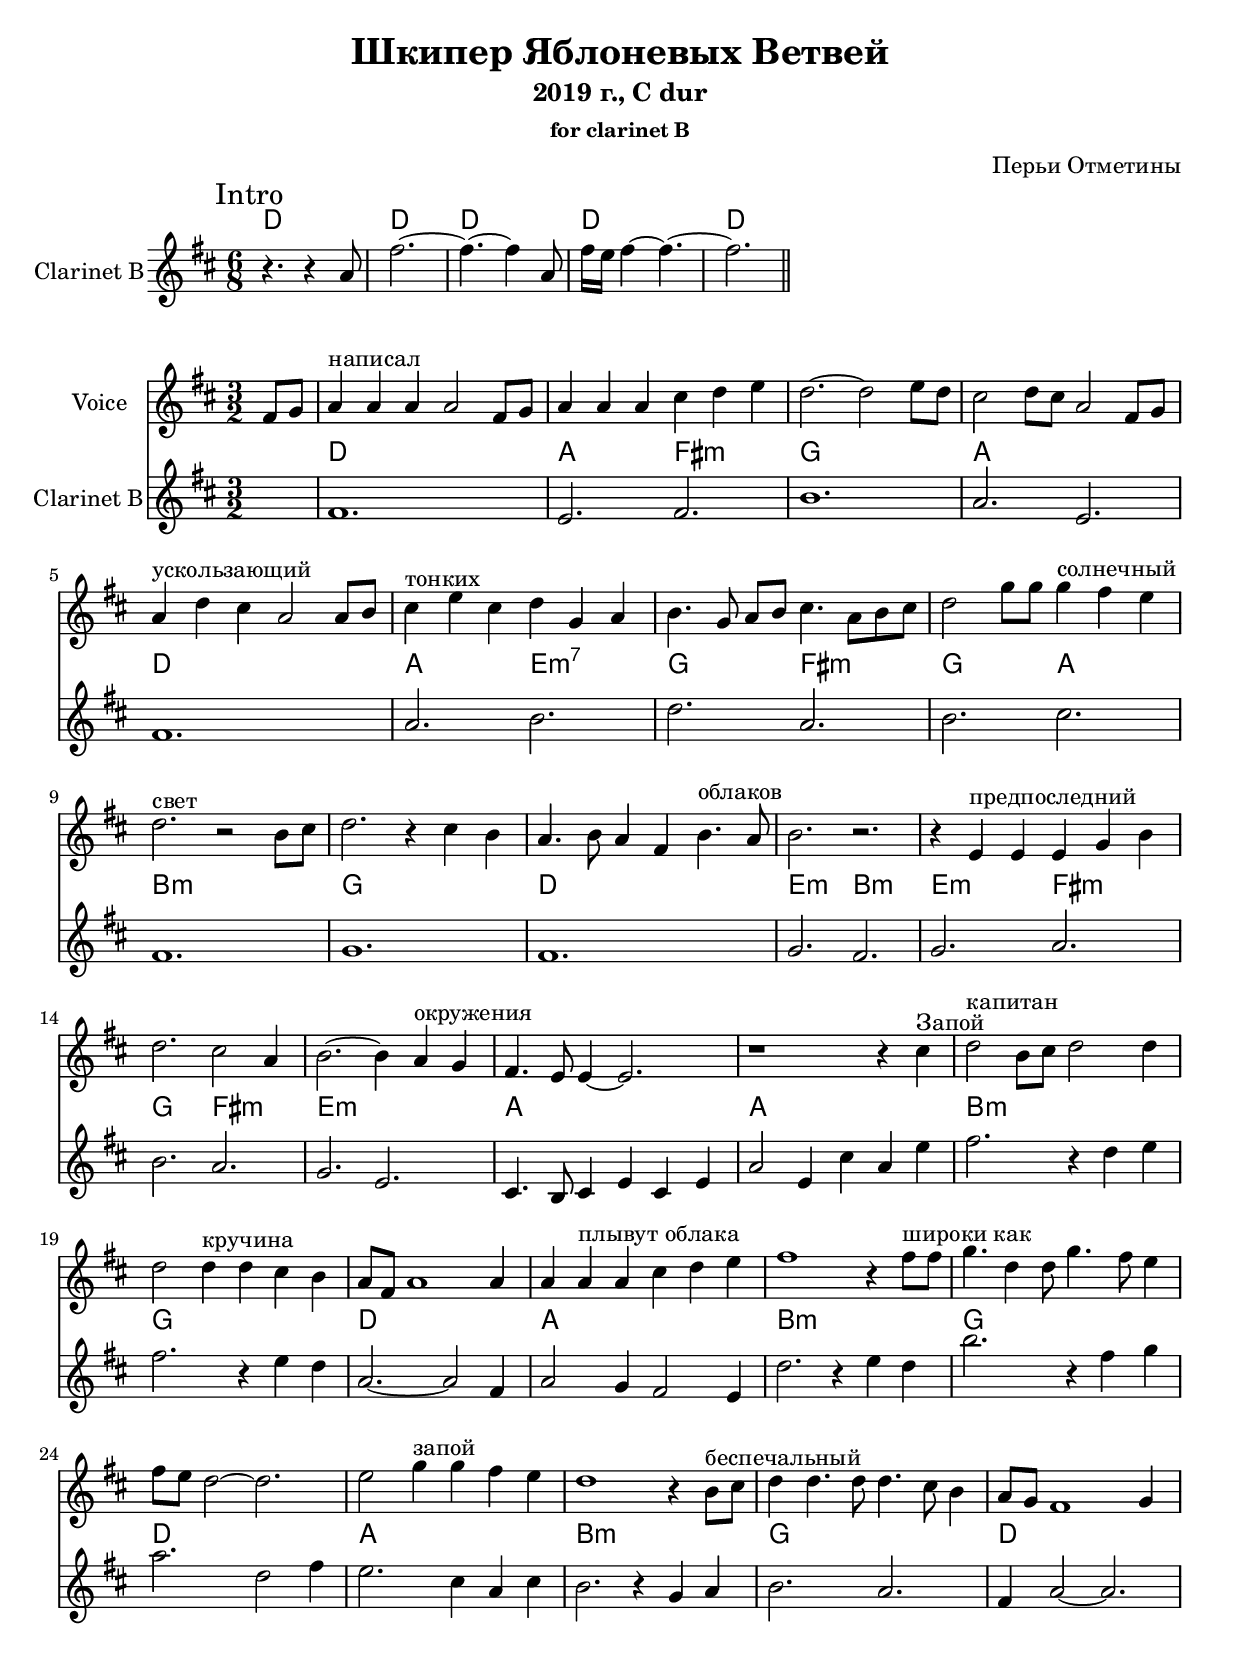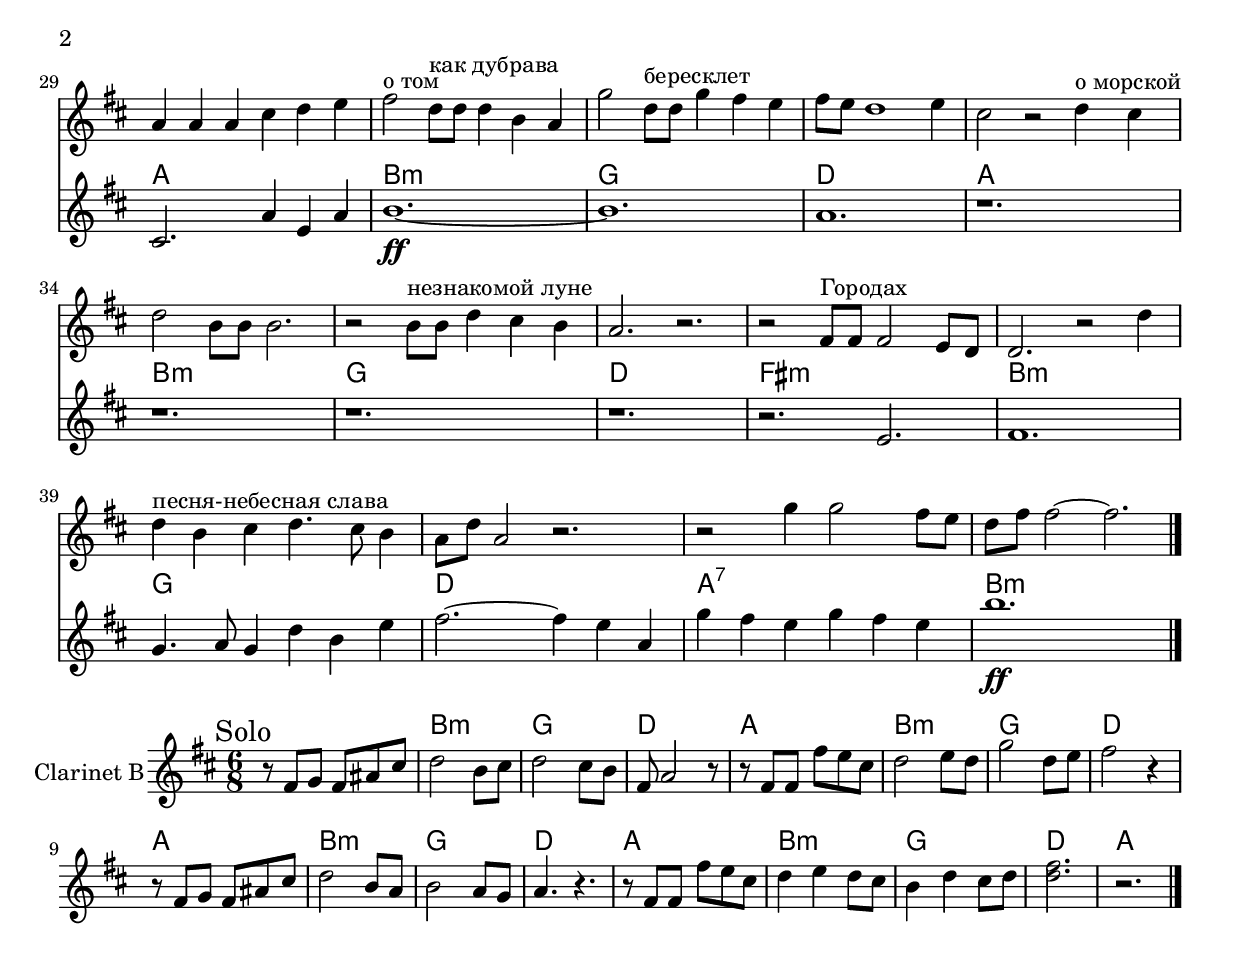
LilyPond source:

\version "2.14.2"

\header{
	title="Шкипер Яблоневых Ветвей"
	composer = "Перьи Отметины"
	subsubtitle = "for clarinet B"
	subtitle = "2019 г., C dur"
}
\paper {
  #(set-paper-size "a4")
  bottom-margin = 20\mm
}


﻿Harmony = \chordmode{
	\partial 4{s4}
	bes1. | f2. d:m | es1. | 
	f1. | bes1. | f2. c:m7 | es2. d:m |
	es2. f | g1.:m | es1. | bes1. |
	c2.:m g:m | c2.:m d2.:m | es2. d:m | c1.:m |
	
	f1. f1. 
	g1.:m | es1. | bes | f |
	g1.:m | es1. | bes | f |
	g1.:m | es1. | bes | f |
	g1.:m | es1. | bes | f |
	g1.:m | es1. | bes | d:m |
	g1.:m | es1. | bes | f:7 |
	
	g1.:m
}

Voice = {
	\time 3/2 \key bes \major
	\partial 4{d'8 es' |}
	
	\relative c'{f4^"написал" f f f2 d8 es | f4 f f a bes c |}
	\relative c''{bes2.~bes2 c8 bes | a2 bes8 a f2 d8 es | f4^"ускользающий" bes a f2 f8 g |}
	\relative c''{a4^"тонких" c a bes es, f | g4. es8 f g a4. f8 g a | bes2 es8 es es4^"солнечный" d c |}
	\relative c''{bes2.^"свет" r2 g8 a | bes2. r4 a g | f4. g8 f4 d g4.^"облаков" f8 |}
	\relative c''{g2. r | r4 c,^"предпоследний" c c es g | bes2. a2 f4 | g2.~g4 f^"окружения" es |}
	
	\relative c'{d4. c8 c4~c2. | r1 r4 a'4^"Запой" |}
	
	\relative c''{bes2^"капитан" g8 a bes2 bes4 | bes2 bes4^"кручина" bes a g | f8 d f1 f4 | f4 f^"плывут облака" f a bes c |}
	\relative c''{d1 r4 d8^"широки как" d | es4. bes4 bes8 es4. d8 c4 | d8 c bes2~bes2. | c2 es4^"запой" es d c |}
	\relative c''{bes1 r4 g8^"беспечальный" a | bes4 bes4. bes8 bes4. a8 g4 | f8 es d1 es4 | f4 f f a bes c | }
	\relative c''{d2^"о том" bes8^"как дубрава" bes bes4 g f | es'2 bes8^"бересклет" bes es4 d c | d8 c bes1 c4 | a2 r bes4^"о морской" a |}
	
	\relative c''{bes2 g8 g g2. | r2 g8^"незнакомой луне" g bes4 a g | f2. r | r2 d8^"Городах" d d2 c8 bes |}
	\relative c'{bes2. r2 bes'4 | bes4^"песня-небесная слава" g a bes4. a8 g4 | f8 bes f2 r2. | r2 es'4 es2 d8 c |}
	\relative c''{bes8 d d2~d2. |}
	
	\bar "|."
}

Bass = {
	\time 3/2 \key bes \major
	\partial 4{r4}
	
	\relative c{bes2. bes | f'2. d |}
	\relative c{es2. es | f2. f | bes,2. bes | }
	\relative c{f2. c | es2. d | es f |}
	\relative c'{g2. g | es es | bes bes |}
	\relative c{c2. bes4 g bes | c2. d | es d | c2. c |}
	
	\relative c{f2. f | f f |}
	
	\relative c'{g2. g | es es | bes bes | a a |}
	\relative c {g2. g | es' es | bes bes | f' f |}
	\relative c'{g2. g | es es | bes bes | f' f |}
	\relative c'{g2. g | es es | bes bes | f' f |}
	
	\relative c'{g2. g | es es | bes bes | f' f |}
	\relative c'{g2. g | es es | bes bes | f' f |}
	\relative c'{g2. g |}
	
}


ClI = {
	\partial 4{s4}
	
	\relative c'{e1. | d2. e | a1. | g2. d |}
	\relative c'{e1. | g2. a | c g | a b |}
	\relative c'{e1. | f1. | e1. | f2. e |}
	% \relative c'{f1. | a2. g | f1. | g2.~g4 d e | g4. e8 a4 b4. a8 d4 |}
	% \relative c'{f2. g | a2. g | f2. d | b4. a8 b4  d b d | g4 d g b g d' | }
	\relative c'{f2. g | a2. g | f2. d | b4. a8 b4  d b d | g2 d4 b'4 g d' | }
	
	% % запой
	% \relative c'{e'2. e4 d c | a1. | e1. | r4 f e b2. | }
	% \relative c'{r4 f e c2. | r4 f e a,2. |} \relative c'{ r4 f e c g e' | g4\ff d g b g b |}
	% \relative c'{a'1.\pp | %{ беспечальный %} a2.\pp g | e1. | b2. g'4 d g |}
 	
	% запой
	% \relative c'{e'2. e4 d c | a1. | e1. | r4 e e e' d b | }
	% \relative c''{c1 d4 c  | f1 c4 d | e1 e,4 c | } \relative c''{ g4\ff d g b g b |}
	% \relative c'{a'1.\pp | %{ беспечальный %} a2.\pp g | e1. | b2. g'4 d g |}
	\relative c''{ e2. r4 c4 d | e2. r4 d4 c | g2.~g2 e4 | g2 f4 e2 d4 | }
	\relative c''{c2. r4 d4 c  | a'2. r4 e4 f | g2. c,2 e4 |  d2. b4 g b |}
	\relative c''{a2. r4 f4 g  | a2. g2. | e4 g2~g2. | b,2. g'4 d g |}
	
	
        
        
	% о том
	\relative c'{a'1.~\ff | a1. | g1. | r1. |}
	% о морской
	\relative c'{r1. | r1. | r1. | }
	% \relative c''{r2. g | a1. |}
	\relative c'{r2. d | e1. |}
	\relative c'{ f4. g8 f4 c' a d | e2.~e4 d g, | f'4 e d f e d | a'1.\ff | }
}


<<
  \new ChordNames{\transpose bes c{
    \chordmode{c2. | c2. | c2. | c2. | c2. |}
  }}
  \new Staff{\transpose bes c'{
    \time 6/8 \clef treble \key c \major
    \mark Intro
    \set Staff.instrumentName = "Clarinet B"
    % r4. r4 g'8 | e''2. | r8 a'8 d'' e'' d'' c'' | e''4. r4 g'8 | e''16 d'' e''4~e''4.|
    r4. r4 g'8 | e''2.~ | e''4.~ e''4 g'8 | e''16 d'' e''4~e''4.~| e''2. |
    \bar "||"
  }}
>>



<<
	\new Staff 
		%\with {
		%	fontSize = #-3
		%	\override StaffSymbol #'staff-space = #(magstep -3)
		%}
	  {\transpose bes d'{
		\set Staff.instrumentName = "Voice"
		\clef treble
		\Voice
	}}
	
	\new ChordNames{\transpose bes d'{
		\Harmony
	}}
	
	\new Staff{\transpose bes c'{
		\set Staff.instrumentName = "Clarinet B"
		\clef treble
		\key c \major
		\ClI
	}}
>>

HrmI = \chordmode {a2.:m | f | c | g |}
Harmony = {
  s2.
  \HrmI
  \HrmI
  \HrmI
  \HrmI
  % \chordmode{a2.:m}
}

SoloI = {
  \relative c''{r8 d es d fis a |}
  \relative c'''{
	bes2 g8 a | bes2 a8 g | d8 f2 r8 | r8 d d d' c a |
	bes2 c8 bes  | es2 bes8 c | d2 r4 | r8 d, es d fis a |
	bes2 g8 f | g2 f8 es | f4. r | r8 d d d' c a | 
	bes4 c bes8 a | g4 bes a8 bes | 
  }
  <bes'' d'''>2. r
}

<<
	\new ChordNames{\transpose bes c'{
		\Harmony 
	}}
	\new Staff{\transpose bes c'{
		\set Staff.instrumentName = "Clarinet B"
		\clef treble
                \time 6/8 \key c \major
                \mark Solo
		\transpose bes c{ \SoloI } \bar "|."
	}}
>>